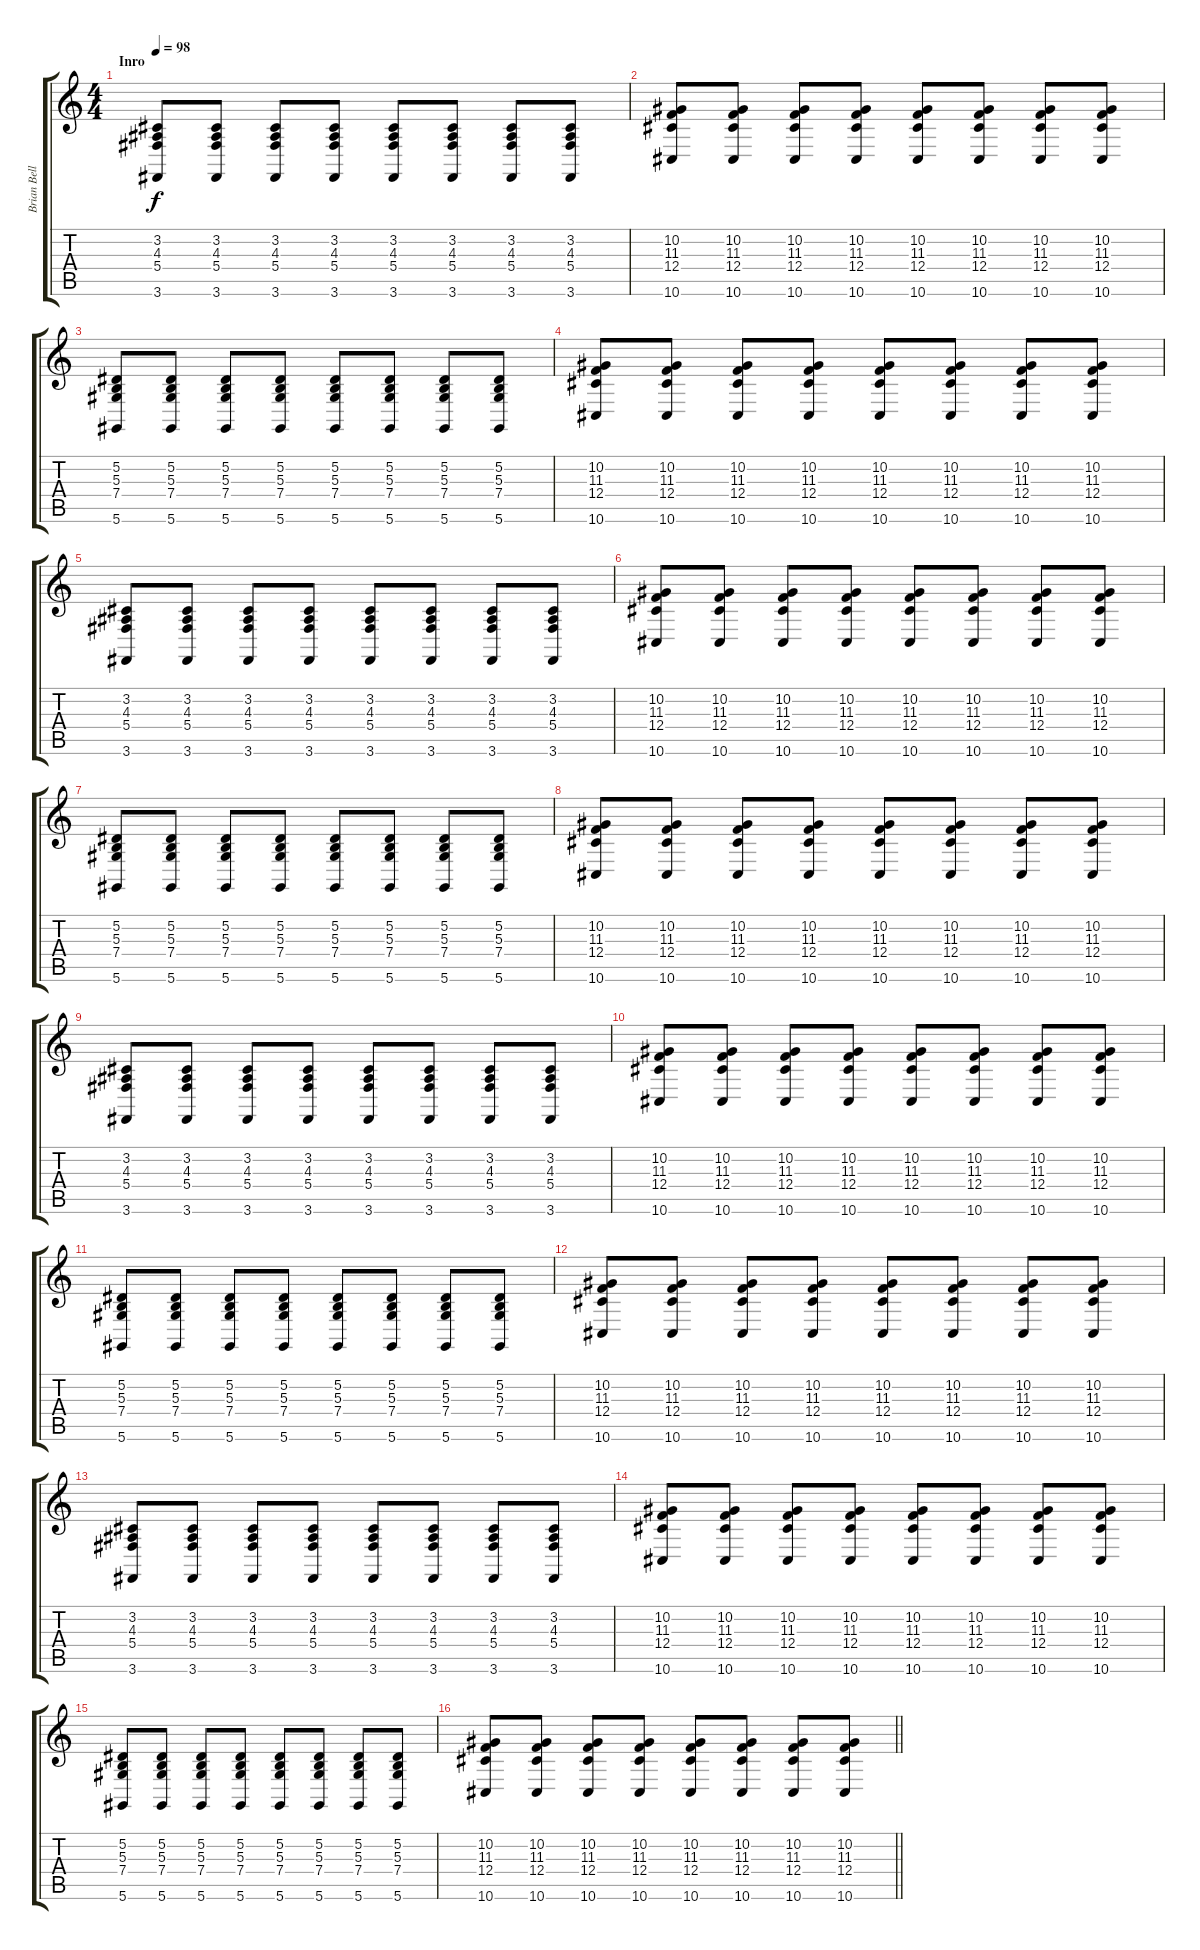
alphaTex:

\track ("Brian Bell - Piano" "Brian Bell") {instrument acousticgrandpiano}
\staff {score tabs}
\tuning (Eb4 Bb3 Gb3 Db3 Ab2 Eb2) {hide}
\ts (4 4)
\section ("" "Inro")
\tempo 98
\clef g2
\ks c
(3.2 4.3 5.4 3.6).8{dy f instrument acousticgrandpiano} (3.2 4.3 5.4 3.6).8 (3.2 4.3 5.4 3.6).8 (3.2 4.3 5.4 3.6).8 (3.2 4.3 5.4 3.6).8 (3.2 4.3 5.4 3.6).8 (3.2 4.3 5.4 3.6).8 (3.2 4.3 5.4 3.6).8 |
(10.2 11.3 12.4 10.6).8 (10.2 11.3 12.4 10.6).8 (10.2 11.3 12.4 10.6).8 (10.2 11.3 12.4 10.6).8 (10.2 11.3 12.4 10.6).8 (10.2 11.3 12.4 10.6).8 (10.2 11.3 12.4 10.6).8 (10.2 11.3 12.4 10.6).8 |
(5.2 5.3 7.4 5.6).8 (5.2 5.3 7.4 5.6).8 (5.2 5.3 7.4 5.6).8 (5.2 5.3 7.4 5.6).8 (5.2 5.3 7.4 5.6).8 (5.2 5.3 7.4 5.6).8 (5.2 5.3 7.4 5.6).8 (5.2 5.3 7.4 5.6).8 |
(10.2 11.3 12.4 10.6).8 (10.2 11.3 12.4 10.6).8 (10.2 11.3 12.4 10.6).8 (10.2 11.3 12.4 10.6).8 (10.2 11.3 12.4 10.6).8 (10.2 11.3 12.4 10.6).8 (10.2 11.3 12.4 10.6).8 (10.2 11.3 12.4 10.6).8 |
(3.2 4.3 5.4 3.6).8 (3.2 4.3 5.4 3.6).8 (3.2 4.3 5.4 3.6).8 (3.2 4.3 5.4 3.6).8 (3.2 4.3 5.4 3.6).8 (3.2 4.3 5.4 3.6).8 (3.2 4.3 5.4 3.6).8 (3.2 4.3 5.4 3.6).8 |
(10.2 11.3 12.4 10.6).8 (10.2 11.3 12.4 10.6).8 (10.2 11.3 12.4 10.6).8 (10.2 11.3 12.4 10.6).8 (10.2 11.3 12.4 10.6).8 (10.2 11.3 12.4 10.6).8 (10.2 11.3 12.4 10.6).8 (10.2 11.3 12.4 10.6).8 |
(5.2 5.3 7.4 5.6).8 (5.2 5.3 7.4 5.6).8 (5.2 5.3 7.4 5.6).8 (5.2 5.3 7.4 5.6).8 (5.2 5.3 7.4 5.6).8 (5.2 5.3 7.4 5.6).8 (5.2 5.3 7.4 5.6).8 (5.2 5.3 7.4 5.6).8 |
(10.2 11.3 12.4 10.6).8 (10.2 11.3 12.4 10.6).8 (10.2 11.3 12.4 10.6).8 (10.2 11.3 12.4 10.6).8 (10.2 11.3 12.4 10.6).8 (10.2 11.3 12.4 10.6).8 (10.2 11.3 12.4 10.6).8 (10.2 11.3 12.4 10.6).8 |
(3.2 4.3 5.4 3.6).8 (3.2 4.3 5.4 3.6).8 (3.2 4.3 5.4 3.6).8 (3.2 4.3 5.4 3.6).8 (3.2 4.3 5.4 3.6).8 (3.2 4.3 5.4 3.6).8 (3.2 4.3 5.4 3.6).8 (3.2 4.3 5.4 3.6).8 |
(10.2 11.3 12.4 10.6).8 (10.2 11.3 12.4 10.6).8 (10.2 11.3 12.4 10.6).8 (10.2 11.3 12.4 10.6).8 (10.2 11.3 12.4 10.6).8 (10.2 11.3 12.4 10.6).8 (10.2 11.3 12.4 10.6).8 (10.2 11.3 12.4 10.6).8 |
(5.2 5.3 7.4 5.6).8 (5.2 5.3 7.4 5.6).8 (5.2 5.3 7.4 5.6).8 (5.2 5.3 7.4 5.6).8 (5.2 5.3 7.4 5.6).8 (5.2 5.3 7.4 5.6).8 (5.2 5.3 7.4 5.6).8 (5.2 5.3 7.4 5.6).8 |
(10.2 11.3 12.4 10.6).8 (10.2 11.3 12.4 10.6).8 (10.2 11.3 12.4 10.6).8 (10.2 11.3 12.4 10.6).8 (10.2 11.3 12.4 10.6).8 (10.2 11.3 12.4 10.6).8 (10.2 11.3 12.4 10.6).8 (10.2 11.3 12.4 10.6).8 |
(3.2 4.3 5.4 3.6).8 (3.2 4.3 5.4 3.6).8 (3.2 4.3 5.4 3.6).8 (3.2 4.3 5.4 3.6).8 (3.2 4.3 5.4 3.6).8 (3.2 4.3 5.4 3.6).8 (3.2 4.3 5.4 3.6).8 (3.2 4.3 5.4 3.6).8 |
(10.2 11.3 12.4 10.6).8 (10.2 11.3 12.4 10.6).8 (10.2 11.3 12.4 10.6).8 (10.2 11.3 12.4 10.6).8 (10.2 11.3 12.4 10.6).8 (10.2 11.3 12.4 10.6).8 (10.2 11.3 12.4 10.6).8 (10.2 11.3 12.4 10.6).8 |
(5.2 5.3 7.4 5.6).8 (5.2 5.3 7.4 5.6).8 (5.2 5.3 7.4 5.6).8 (5.2 5.3 7.4 5.6).8 (5.2 5.3 7.4 5.6).8 (5.2 5.3 7.4 5.6).8 (5.2 5.3 7.4 5.6).8 (5.2 5.3 7.4 5.6).8 |
\barLineRight lightlight
(10.2 11.3 12.4 10.6).8 (10.2 11.3 12.4 10.6).8 (10.2 11.3 12.4 10.6).8 (10.2 11.3 12.4 10.6).8 (10.2 11.3 12.4 10.6).8 (10.2 11.3 12.4 10.6).8 (10.2 11.3 12.4 10.6).8 (10.2 11.3 12.4 10.6).8
